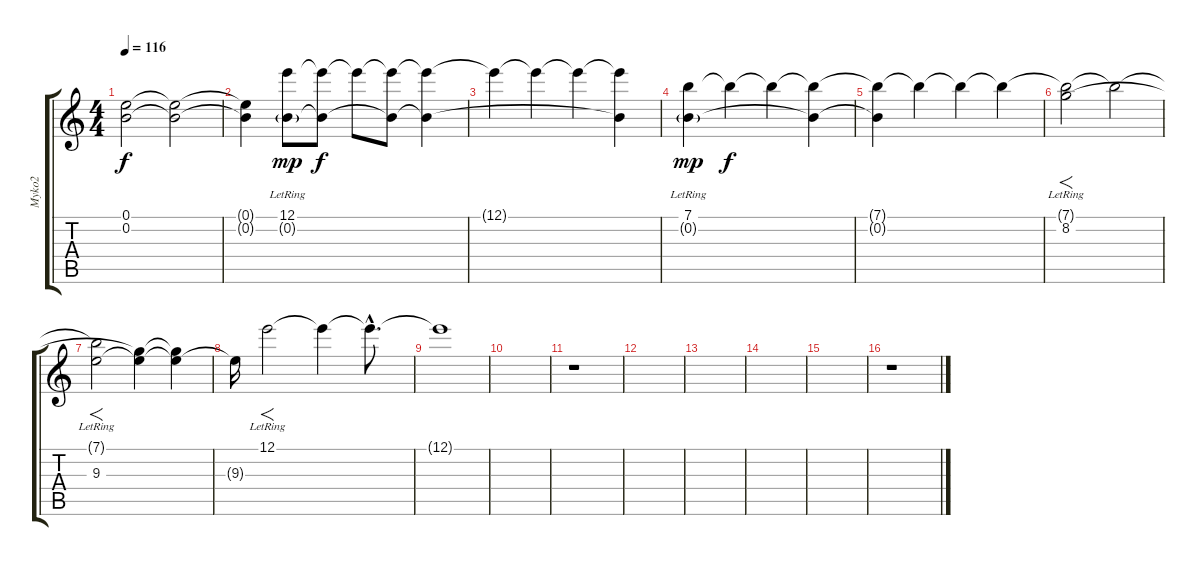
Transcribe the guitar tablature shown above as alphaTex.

\track ("Myko2" "Myko2") {instrument electricguitarjazz}
\staff {score tabs}
\tuning (E4 B3 G3 D3 A2 E2) {hide}
\ts (4 4)
\tempo 116
\clef g2
\ks c
(0.1{t} 0.2{t}).2{dy f volume 1} (0.1{t} 0.2{t}).2 |
(0.1{t} 0.2{t}).4{volume 1} (12.1{lr} 0.2{g lr}).8{dy mp volume 14 instrument guitarharmonics} (12.1{t} 0.2{t}).8{dy f} 12.1{t}.8 (12.1{t} 0.2{t}).8 (12.1{t} 0.2{t}).4 |
12.1{t}.4{volume 10} 12.1{t}.4 12.1{t}.4{volume 2} (12.1{t} 0.2{t}).4 |
(7.1{lr} 0.2{g lr}).4{dy mp volume 16 instrument guitarharmonics} 7.1{t}.4{dy f} 7.1{t}.4 (7.1{t} 0.2{t}).4 |
(7.1{t} 0.2{t}).4 7.1{t}.4 7.1{t}.4 7.1{t}.4 |
(7.1{t} 8.2{lr}).2{f instrument guitarharmonics} 7.1{t}.2 |
(7.1{t} 9.3{lr}).2{f} (8.2{t} 9.3{t}).4 (8.2{t} 9.3{t}).4 |
9.3{t}.16 12.1{lr}.2{f} 12.1{t}.4 12.1{hac t}.8{d} |
12.1{t}.1 |
|
r.1{volume 16 instrument electricguitarjazz} |
|
|
|
|
r.1{volume 9 balance 8 instrument overdrivenguitar}
